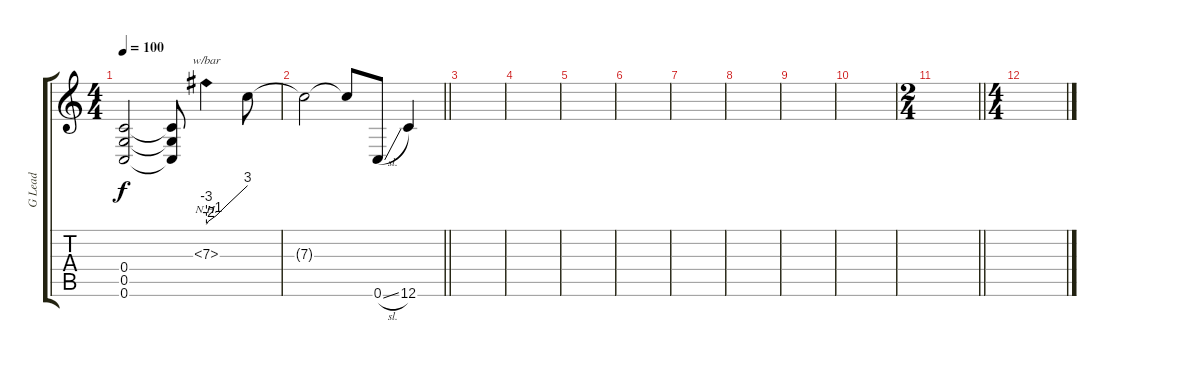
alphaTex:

\track ("G Lead" "G Lead") {instrument distortionguitar}
\staff {score tabs}
\tuning (D4 A3 F3 C3 G2 C2) {hide}
\ts (4 4)
\tempo 100
\clef g2
\ks c
(0.4 0.5 0.6).2{dy f} (0.4{t} 0.5{t} 0.6{t}).8 7.3{nh}.4{tbe (custom default 0 -12 3 -8 14 -4 30 0 60 12)} 7.3{t}.8 |
\barLineRight lightlight
7.3{t}.2 7.3{t}.8 0.6{sl}.8 12.6.4 |
|
|
|
|
|
|
|
|
\ts (2 4)
\barLineRight lightlight
|
\ts (4 4)
